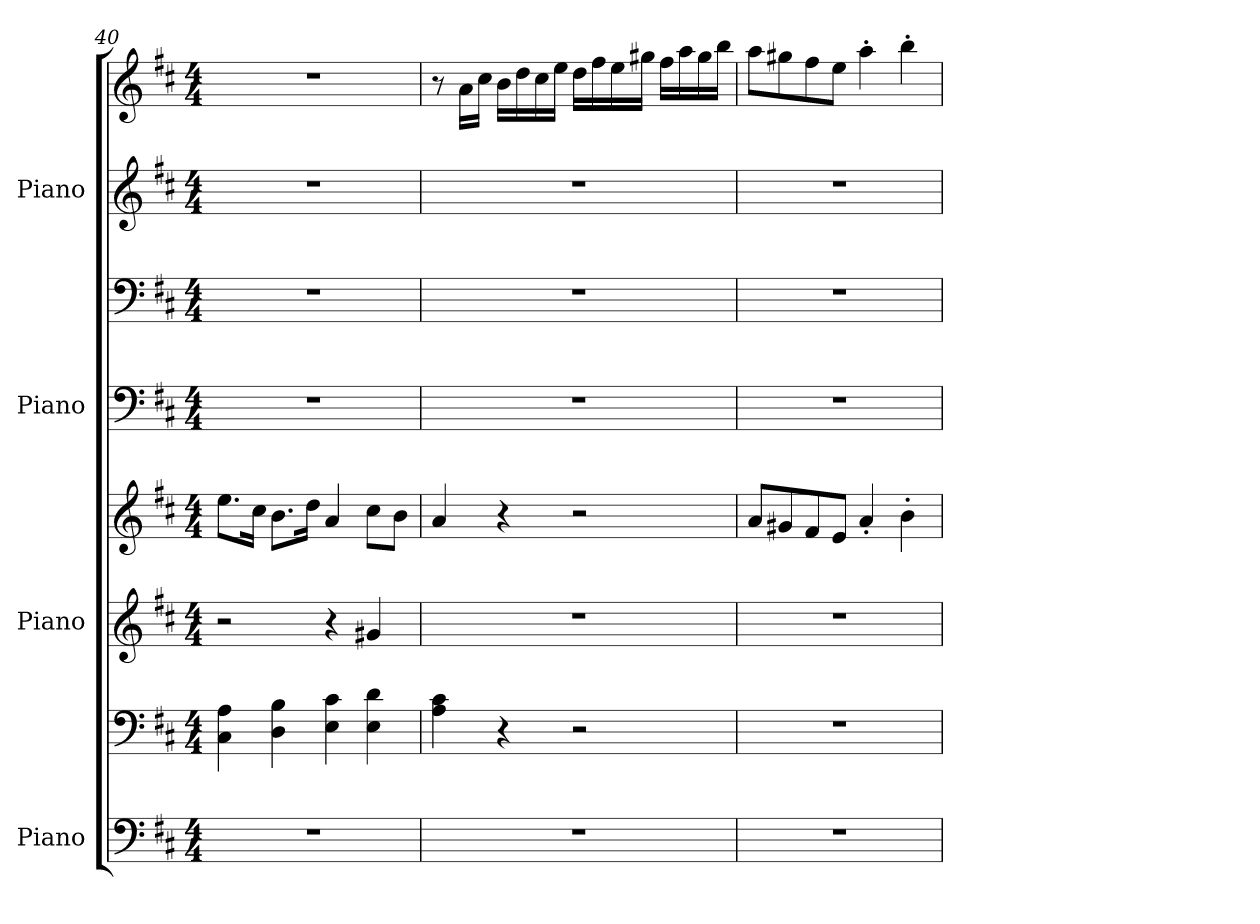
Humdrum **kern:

**kern	**kern	**kern	**kern	**kern	**kern	**kern	**kern
*part4	*part4	*part3	*part3	*part2	*part2	*part1	*part1
*staff8	*staff7	*staff6	*staff5	*staff4	*staff3	*staff2	*staff1
*I"Piano	*	*I"Piano	*	*I"Piano	*	*I"Piano	*
*I'Pno.	*	*I'Pno.	*	*I'Pno.	*	*I'Pno.	*
*clefF4	*clefF4	*clefG2	*clefG2	*clefF4	*clefF4	*clefG2	*clefG2
*k[f#c#]	*k[f#c#]	*k[f#c#]	*k[f#c#]	*k[f#c#]	*k[f#c#]	*k[f#c#]	*k[f#c#]
*M4/4	*M4/4	*M4/4	*M4/4	*M4/4	*M4/4	*M4/4	*M4/4
=40	=40	=40	=40	=40	=40	=40	=40
1r	4C#\ 4A\	2r	8.ee\L	1r	1r	1r	1r
.	.	.	16cc#\Jk	.	.	.	.
.	4D\ 4B\	.	8.b\L	.	.	.	.
.	.	.	16dd\Jk	.	.	.	.
.	4E\ 4c#\	4r	4a/	.	.	.	.
.	4E\ 4d\	4g#X/	8cc#\L	.	.	.	.
.	.	.	8b\J	.	.	.	.
!!LO:PB:g=z
=41	=41	=41	=41	=41	=41	=41	=41
1r	4A\ 4c#\	1r	4a/	1r	1r	1r	8r
.	.	.	.	.	.	.	16a\LL
.	.	.	.	.	.	.	16cc#\JJ
.	4r	.	4r	.	.	.	16b\LL
.	.	.	.	.	.	.	16dd\
.	.	.	.	.	.	.	16cc#\
.	.	.	.	.	.	.	16ee\JJ
.	2r	.	2r	.	.	.	16dd\LL
.	.	.	.	.	.	.	16ff#\
.	.	.	.	.	.	.	16ee\
.	.	.	.	.	.	.	16gg#X\JJ
.	.	.	.	.	.	.	16ff#\LL
.	.	.	.	.	.	.	16aa\
.	.	.	.	.	.	.	16gg#\
.	.	.	.	.	.	.	16bb\JJ
=42	=42	=42	=42	=42	=42	=42	=42
1r	1r	1r	8a/L	1r	1r	1r	8aa\L
.	.	.	8g#X/	.	.	.	8gg#X\
.	.	.	8f#/	.	.	.	8ff#\
.	.	.	8e/J	.	.	.	8ee\J
.	.	.	4a'/	.	.	.	4aa'\
.	.	.	4b'\	.	.	.	4bb'\
=	=	=	=	=	=	=	=
*-	*-	*-	*-	*-	*-	*-	*-
